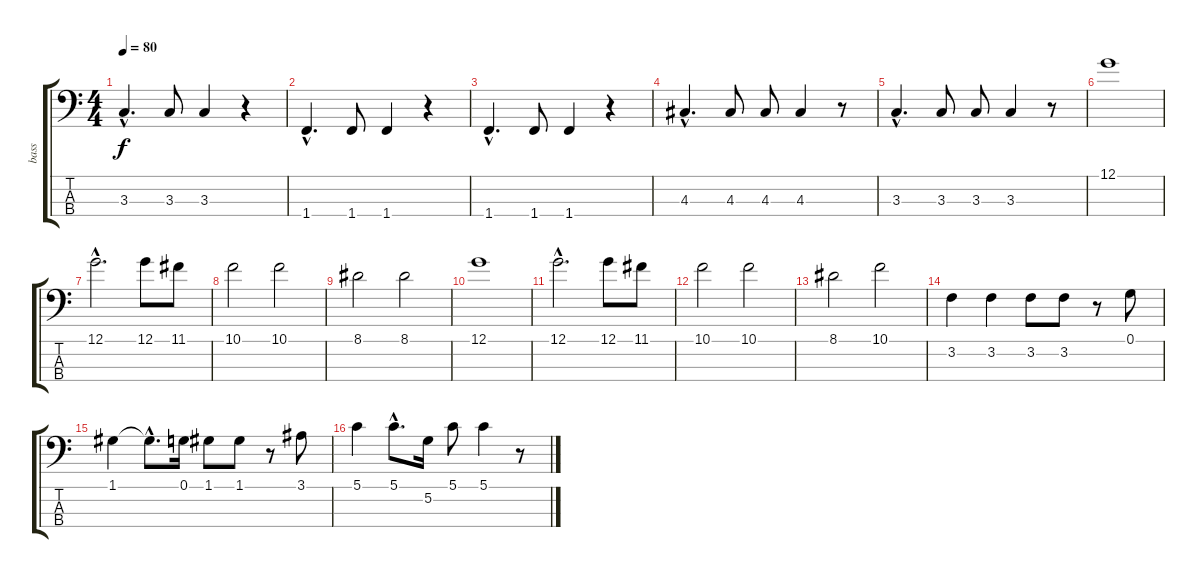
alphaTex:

\track ("bass" "bass") {instrument acousticbass}
\staff {score tabs}
\tuning (G2 D2 A1 E1) {hide}
\ts (4 4)
\tempo 80
\clef f4
\ks c
3.3{hac}.4{d dy f} 3.3.8 3.3.4 r.4 |
1.4{hac}.4{d} 1.4.8 1.4.4 r.4 |
1.4{hac}.4{d} 1.4.8 1.4.4 r.4 |
4.3{hac}.4{d} 4.3.8 4.3.8 4.3.4 r.8 |
3.3{hac}.4{d} 3.3.8 3.3.8 3.3.4 r.8 |
12.1.1 |
12.1{hac}.2{d} 12.1.8 11.1.8 |
10.1.2 10.1.2 |
8.1.2 8.1.2 |
12.1.1 |
12.1{hac}.2{d} 12.1.8 11.1.8 |
10.1.2 10.1.2 |
8.1.2 10.1.2 |
3.2.4 3.2.4 3.2.8 3.2.8 r.8 0.1.8 |
1.1.4 1.1{hac t}.8{d} 0.1.16 1.1.8 1.1.8 r.8 3.1.8 |
5.1.4 5.1{hac}.8{d} 5.2.16 5.1.8 5.1.4 r.8
